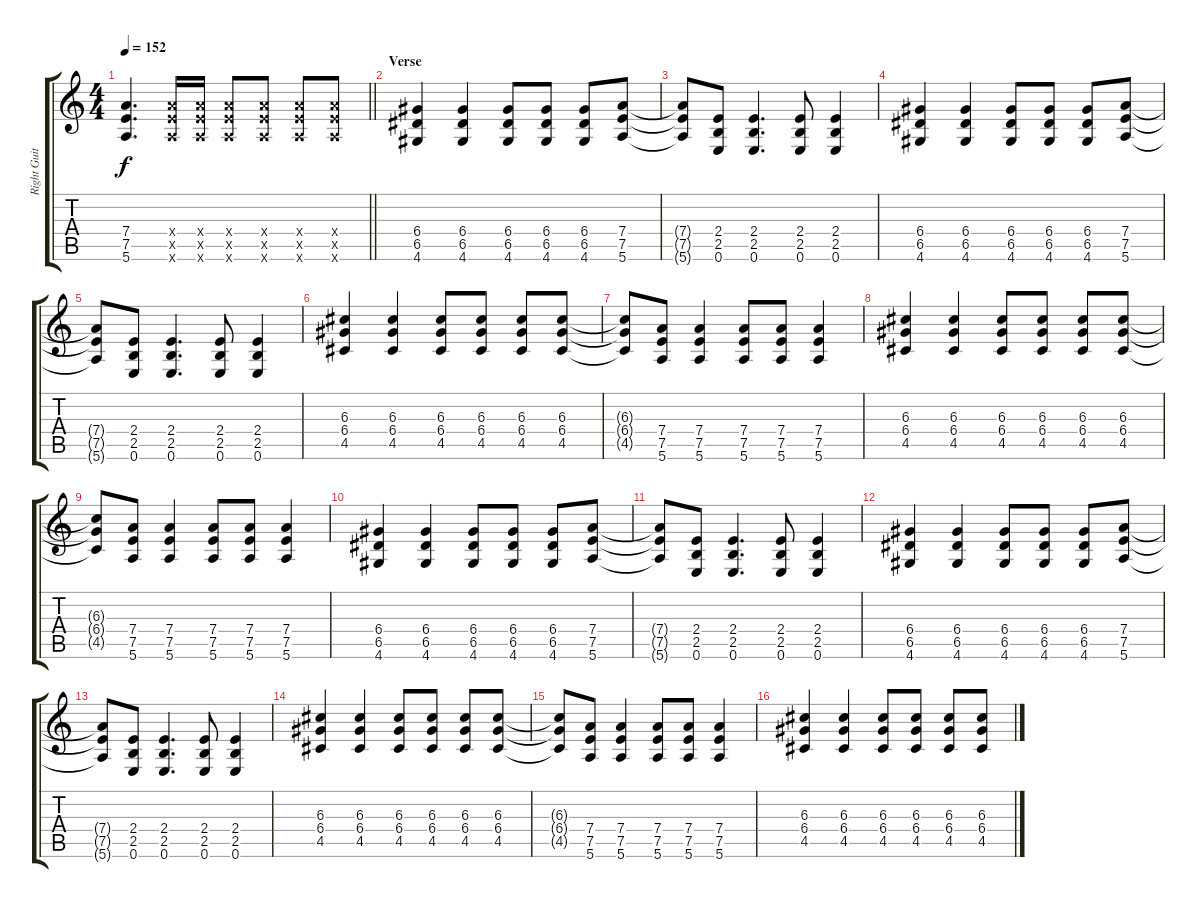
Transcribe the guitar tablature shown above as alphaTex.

\track ("Right Guitar" "Right Guit") {instrument electricguitarclean}
\staff {score tabs}
\tuning (E4 B3 G3 D3 A2 E2) {hide}
\ts (4 4)
\tempo 152
\clef g2
\barLineRight lightlight
\ks c
(7.4{t} 7.5{t} 5.6{t}).4{d dy f} (7.4{x} 7.5{x} 5.6{x}).16 (7.4{x} 7.5{x} 5.6{x}).16 (7.4{x} 7.5{x} 5.6{x}).8 (7.4{x} 7.5{x} 5.6{x}).8 (7.4{x} 7.5{x} 5.6{x}).8 (7.4{x} 7.5{x} 5.6{x}).8 |
\section ("" "Verse")
(6.4 6.5 4.6).4 (6.4 6.5 4.6).4 (6.4 6.5 4.6).8 (6.4 6.5 4.6).8 (6.4 6.5 4.6).8 (7.4 7.5 5.6).8 |
(7.4{t} 7.5{t} 5.6{t}).8 (2.4 2.5 0.6).8 (2.4 2.5 0.6).4{d} (2.4 2.5 0.6).8 (2.4 2.5 0.6).4 |
(6.4 6.5 4.6).4 (6.4 6.5 4.6).4 (6.4 6.5 4.6).8 (6.4 6.5 4.6).8 (6.4 6.5 4.6).8 (7.4 7.5 5.6).8 |
(7.4{t} 7.5{t} 5.6{t}).8 (2.4 2.5 0.6).8 (2.4 2.5 0.6).4{d} (2.4 2.5 0.6).8 (2.4 2.5 0.6).4 |
(6.3 6.4 4.5).4 (6.3 6.4 4.5).4 (6.3 6.4 4.5).8 (6.3 6.4 4.5).8 (6.3 6.4 4.5).8 (6.3 6.4 4.5).8 |
(6.3{t} 6.4{t} 4.5{t}).8 (7.4 7.5 5.6).8 (7.4 7.5 5.6).4 (7.4 7.5 5.6).8 (7.4 7.5 5.6).8 (7.4 7.5 5.6).4 |
(6.3 6.4 4.5).4 (6.3 6.4 4.5).4 (6.3 6.4 4.5).8 (6.3 6.4 4.5).8 (6.3 6.4 4.5).8 (6.3 6.4 4.5).8 |
(6.3{t} 6.4{t} 4.5{t}).8 (7.4 7.5 5.6).8 (7.4 7.5 5.6).4 (7.4 7.5 5.6).8 (7.4 7.5 5.6).8 (7.4 7.5 5.6).4 |
(6.4 6.5 4.6).4 (6.4 6.5 4.6).4 (6.4 6.5 4.6).8 (6.4 6.5 4.6).8 (6.4 6.5 4.6).8 (7.4 7.5 5.6).8 |
(7.4{t} 7.5{t} 5.6{t}).8 (2.4 2.5 0.6).8 (2.4 2.5 0.6).4{d} (2.4 2.5 0.6).8 (2.4 2.5 0.6).4 |
(6.4 6.5 4.6).4 (6.4 6.5 4.6).4 (6.4 6.5 4.6).8 (6.4 6.5 4.6).8 (6.4 6.5 4.6).8 (7.4 7.5 5.6).8 |
(7.4{t} 7.5{t} 5.6{t}).8 (2.4 2.5 0.6).8 (2.4 2.5 0.6).4{d} (2.4 2.5 0.6).8 (2.4 2.5 0.6).4 |
(6.3 6.4 4.5).4 (6.3 6.4 4.5).4 (6.3 6.4 4.5).8 (6.3 6.4 4.5).8 (6.3 6.4 4.5).8 (6.3 6.4 4.5).8 |
(6.3{t} 6.4{t} 4.5{t}).8 (7.4 7.5 5.6).8 (7.4 7.5 5.6).4 (7.4 7.5 5.6).8 (7.4 7.5 5.6).8 (7.4 7.5 5.6).4 |
(6.3 6.4 4.5).4 (6.3 6.4 4.5).4 (6.3 6.4 4.5).8 (6.3 6.4 4.5).8 (6.3 6.4 4.5).8 (6.3 6.4 4.5).8
